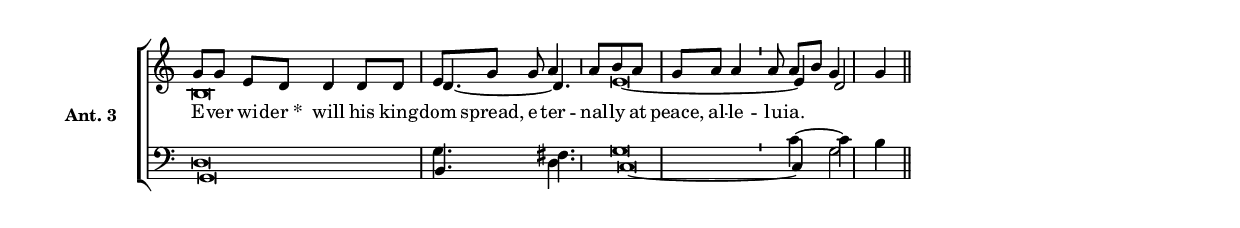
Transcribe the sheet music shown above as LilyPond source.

\version "2.20.0"

\include "../../lbi_defs.ily"
\version "2.18.2"
\include "../../../lbi_defs.ily"

antKeysig = \key g \major
antiphon = "3"
% this is a special musical setting, not a normal psalm tone
psalmnum = "Rev_19_1-7"
psalmtonestruct = "special"
psalmtone = "68"
frompitch = a
topitch = a


text = \lyricmode {
    \set includeGraceNotes = ##t
    E -- ver wi -- "der * " will his king -- dom spread,
    e -- ter -- nal -- ly at peace, al -- le -- lu -- ia.
}
sopNotesAnt = \relative fis' {

		
    
    
    g8 g e[ d] d4 d8 d e[ g] g a4 \bar "," a8 b a g a a4 \bar "'"
    a8 a[ b] g4 g \bar "||"
}
altoNotesAnt = \relative d' {

    
    
    b\breve*8/16 d4.~ d4. e\breve*7/16~ e4 d2
}    
tenorNotesAnt = \relative g {

    
    
    d\breve*8/16 g4. fis4. g\breve*7/16 c4~ c4 b
}
bassNotesAnt = \relative c {

    
    
    g\breve*8/16 b4. d4. c\breve*7/16~ c4 g'2
}

% \include #(string-append "../../psalmtones/notes/" psalmtone "-notes.ily")


\score {
    <<
       \new ChoirStaff \with {
           instrumentName = \markup {
               \center-column {
                     \bold { \line { Ant. \antiphon } } }
           }
       }

       <<
           \new Staff = "up"
           <<
               \midi_instrument
               \clef treble
               \accidentalStyle forget
               \new Voice = "Soprano" \sopNotesAnt
               \new Voice = "Alto" \altoNotesAnt
               \new Lyrics \lyricsto Soprano \text
           >>
           \new Staff = "down"
           <<
               \midi_instrument
               \clef bass
               \accidentalStyle forget
               \new Voice = "Tenor" \tenorNotesAnt
               \new Voice = "Bass" \bassNotesAnt
           >>
       >>
    >>

    \layout {
        ragged-last = ##t
        \context {
            \Staff
            \remove Time_signature_engraver
        }

    }
    %\midi {}
}
